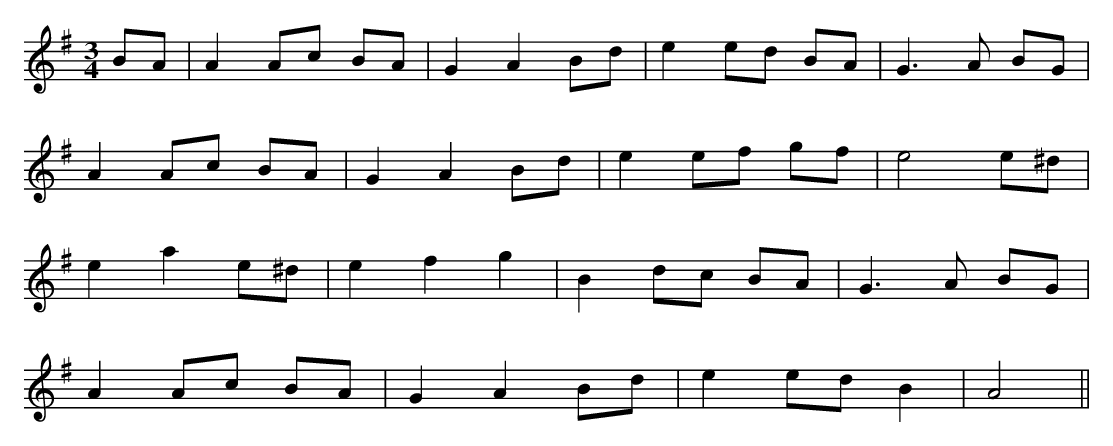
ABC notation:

X:1
M:3/4
K:Ador
BA|A2 Ac BA|G2 A2 Bd|e2 ed BA|G3A BG|
A2 Ac BA|G2 A2 Bd|e2 ef gf|e4 e^d|
e2 a2 e^d|e2 f2 g2|B2 dc BA|G3A BG|
A2 Ac BA|G2 A2 Bd|e2 ed B2|A4||
